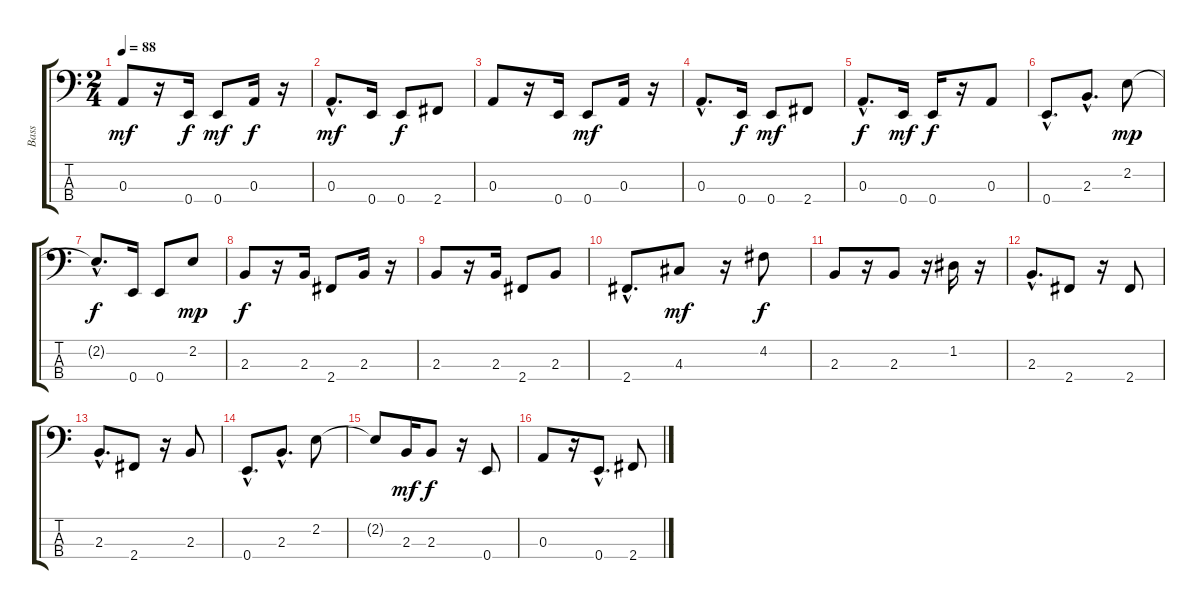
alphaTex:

\track ("Bass" "Bass") {instrument electricbassfinger}
\staff {score tabs}
\tuning (G2 D2 A1 E1) {hide}
\ts (2 4)
\tempo 88
\clef f4
\ks c
0.3.8{dy mf} r.16 0.4.16{dy f} 0.4.8{dy mf} 0.3.16{dy f} r.16 |
0.3{hac}.8{d dy mf} 0.4.16 0.4.8{dy f} 2.4.8 |
0.3.8 r.16 0.4.16 0.4.8{dy mf} 0.3.16 r.16 |
0.3{hac}.8{d} 0.4.16{dy f} 0.4.8{dy mf} 2.4.8 |
0.3{hac}.8{d dy f} 0.4.16{dy mf} 0.4.16{dy f} r.16 0.3.8 |
0.4{hac}.8{d} 2.3{hac}.8{d} 2.2.8{dy mp} |
2.2{hac t}.8{d dy f} 0.4.16 0.4.8 2.2.8{dy mp} |
2.3.8{dy f} r.16 2.3.16 2.4.8 2.3.16 r.16 |
2.3.8 r.16 2.3.16 2.4.8 2.3.8 |
2.4{hac}.8{d} 4.3.8{dy mf} r.16 4.2.8{dy f} |
2.3.8 r.16 2.3.8 r.16 1.2.16 r.16 |
2.3{hac}.8{d} 2.4.8 r.16 2.4.8 |
2.3{hac}.8{d} 2.4.8 r.16 2.3.8 |
0.4{hac}.8{d} 2.3{hac}.8{d} 2.2.8 |
2.2{t}.8 2.3.16{dy mf} 2.3.8{dy f} r.16 0.4.8 |
0.3.8 r.16 0.4{hac}.8{d} 2.4.8
